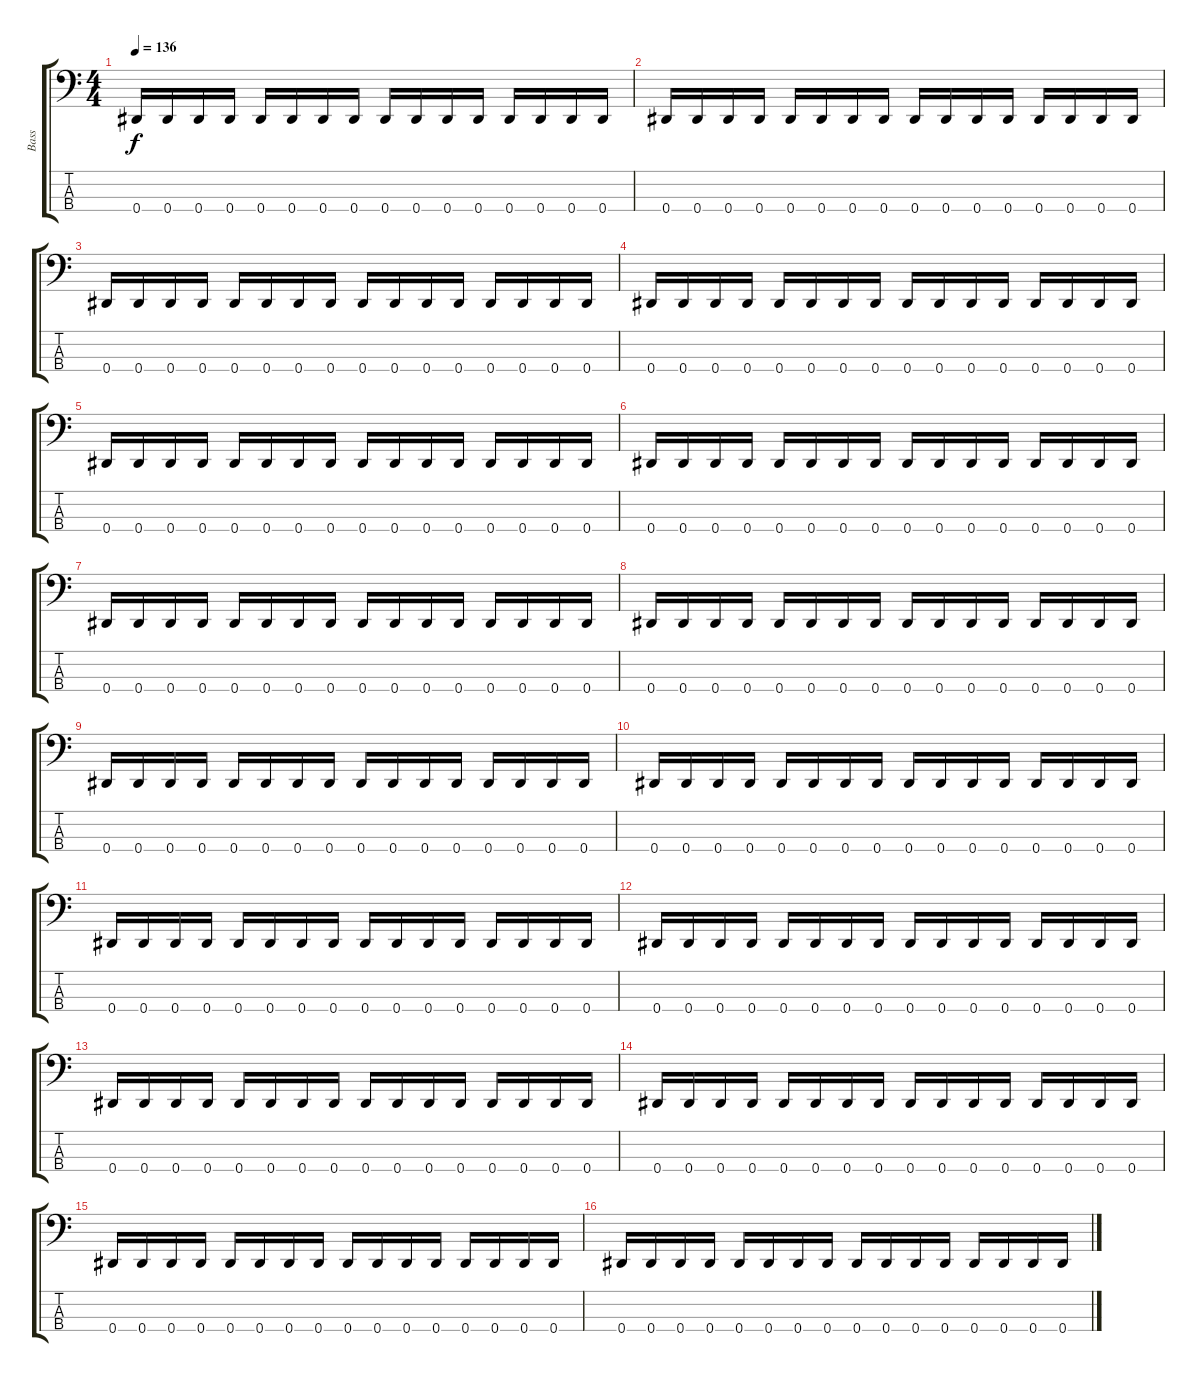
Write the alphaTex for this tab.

\track ("Bass" "Bass") {instrument fretlessbass}
\staff {score tabs}
\tuning (Gb2 Db2 Ab1 Eb1) {hide}
\ts (4 4)
\tempo 136
\clef f4
\ks c
0.4.16{dy f} 0.4.16 0.4.16 0.4.16 0.4.16 0.4.16 0.4.16 0.4.16 0.4.16 0.4.16 0.4.16 0.4.16 0.4.16 0.4.16 0.4.16 0.4.16 |
0.4.16 0.4.16 0.4.16 0.4.16 0.4.16 0.4.16 0.4.16 0.4.16 0.4.16 0.4.16 0.4.16 0.4.16 0.4.16 0.4.16 0.4.16 0.4.16 |
0.4.16 0.4.16 0.4.16 0.4.16 0.4.16 0.4.16 0.4.16 0.4.16 0.4.16 0.4.16 0.4.16 0.4.16 0.4.16 0.4.16 0.4.16 0.4.16 |
0.4.16 0.4.16 0.4.16 0.4.16 0.4.16 0.4.16 0.4.16 0.4.16 0.4.16 0.4.16 0.4.16 0.4.16 0.4.16 0.4.16 0.4.16 0.4.16 |
0.4.16 0.4.16 0.4.16 0.4.16 0.4.16 0.4.16 0.4.16 0.4.16 0.4.16 0.4.16 0.4.16 0.4.16 0.4.16 0.4.16 0.4.16 0.4.16 |
0.4.16 0.4.16 0.4.16 0.4.16 0.4.16 0.4.16 0.4.16 0.4.16 0.4.16 0.4.16 0.4.16 0.4.16 0.4.16 0.4.16 0.4.16 0.4.16 |
0.4.16 0.4.16 0.4.16 0.4.16 0.4.16 0.4.16 0.4.16 0.4.16 0.4.16 0.4.16 0.4.16 0.4.16 0.4.16 0.4.16 0.4.16 0.4.16 |
0.4.16 0.4.16 0.4.16 0.4.16 0.4.16 0.4.16 0.4.16 0.4.16 0.4.16 0.4.16 0.4.16 0.4.16 0.4.16 0.4.16 0.4.16 0.4.16 |
0.4.16 0.4.16 0.4.16 0.4.16 0.4.16 0.4.16 0.4.16 0.4.16 0.4.16 0.4.16 0.4.16 0.4.16 0.4.16 0.4.16 0.4.16 0.4.16 |
0.4.16 0.4.16 0.4.16 0.4.16 0.4.16 0.4.16 0.4.16 0.4.16 0.4.16 0.4.16 0.4.16 0.4.16 0.4.16 0.4.16 0.4.16 0.4.16 |
0.4.16 0.4.16 0.4.16 0.4.16 0.4.16 0.4.16 0.4.16 0.4.16 0.4.16 0.4.16 0.4.16 0.4.16 0.4.16 0.4.16 0.4.16 0.4.16 |
0.4.16 0.4.16 0.4.16 0.4.16 0.4.16 0.4.16 0.4.16 0.4.16 0.4.16 0.4.16 0.4.16 0.4.16 0.4.16 0.4.16 0.4.16 0.4.16 |
0.4.16 0.4.16 0.4.16 0.4.16 0.4.16 0.4.16 0.4.16 0.4.16 0.4.16 0.4.16 0.4.16 0.4.16 0.4.16 0.4.16 0.4.16 0.4.16 |
0.4.16 0.4.16 0.4.16 0.4.16 0.4.16 0.4.16 0.4.16 0.4.16 0.4.16 0.4.16 0.4.16 0.4.16 0.4.16 0.4.16 0.4.16 0.4.16 |
0.4.16 0.4.16 0.4.16 0.4.16 0.4.16 0.4.16 0.4.16 0.4.16 0.4.16 0.4.16 0.4.16 0.4.16 0.4.16 0.4.16 0.4.16 0.4.16 |
0.4.16 0.4.16 0.4.16 0.4.16 0.4.16 0.4.16 0.4.16 0.4.16 0.4.16 0.4.16 0.4.16 0.4.16 0.4.16 0.4.16 0.4.16 0.4.16
